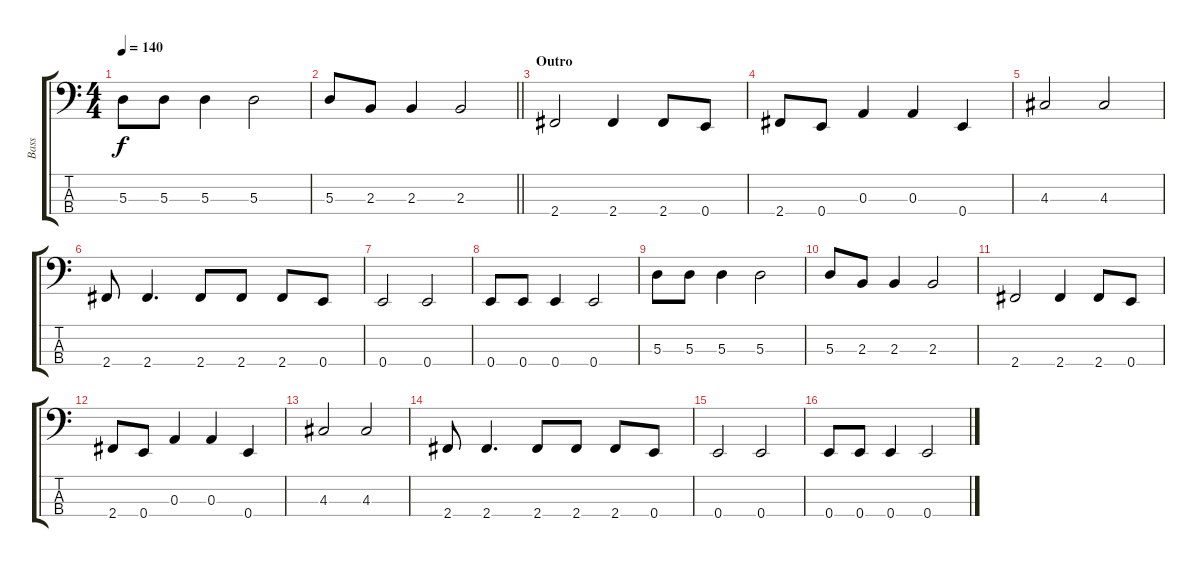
\track ("Bass" "Bass") {instrument electricbassfinger}
\staff {score tabs}
\tuning (G2 D2 A1 E1) {hide}
\ts (4 4)
\tempo 140
\clef f4
\ks c
5.3.8{dy f} 5.3.8 5.3.4 5.3.2 |
\barLineRight lightlight
5.3.8 2.3.8 2.3.4 2.3.2 |
\section ("" "Outro")
2.4.2 2.4.4 2.4.8 0.4.8 |
2.4.8 0.4.8 0.3.4 0.3.4 0.4.4 |
4.3.2 4.3.2 |
2.4.8 2.4.4{d} 2.4.8 2.4.8 2.4.8 0.4.8 |
0.4.2 0.4.2 |
0.4.8 0.4.8 0.4.4 0.4.2 |
5.3.8 5.3.8 5.3.4 5.3.2 |
5.3.8 2.3.8 2.3.4 2.3.2 |
2.4.2 2.4.4 2.4.8 0.4.8 |
2.4.8 0.4.8 0.3.4 0.3.4 0.4.4 |
4.3.2 4.3.2 |
2.4.8 2.4.4{d} 2.4.8 2.4.8 2.4.8 0.4.8 |
0.4.2 0.4.2 |
0.4.8 0.4.8 0.4.4 0.4.2
